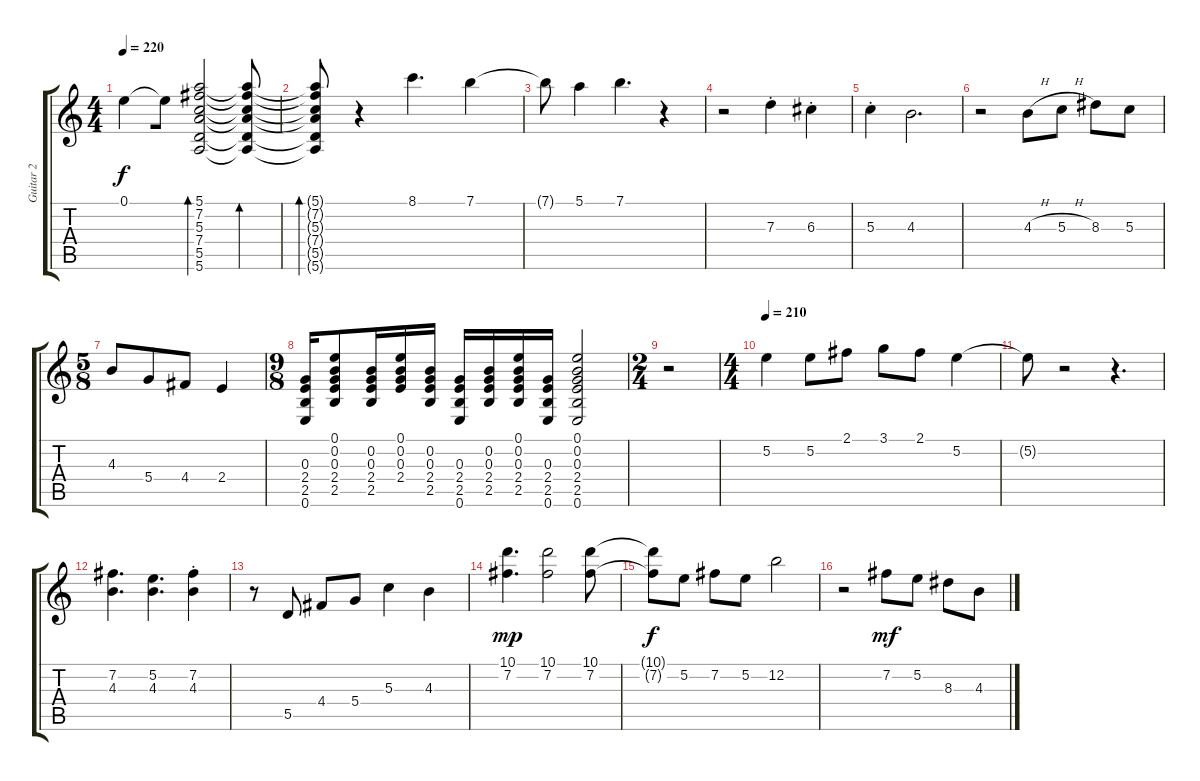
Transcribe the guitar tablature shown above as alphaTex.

\track ("Guitar 2" "Guitar 2") {instrument acousticguitarnylon}
\staff {score tabs}
\tuning (E4 B3 G3 D3 A2 E2) {hide}
\ts (4 4)
\tempo 220
\clef g2
\ks c
0.1{t}.4{dy f beam merge} 0.1{t}.8 (5.1 7.2 5.3 7.4 5.5 5.6).2{bd 60} (5.1{t} 7.2{t} 5.3{t} 7.4{t} 5.5{t} 5.6{t}).8{bd 60} |
(5.1{t} 7.2{t} 5.3{t} 7.4{t} 5.5{t} 5.6{t}).8{bd 60} r.4 8.1.4{d} 7.1.4 |
7.1{t}.8 5.1.4 7.1.4{d} r.4 |
r.2 7.3{st}.4 6.3{st}.4 |
5.3{st}.4 4.3.2{d} |
r.2 4.3{h}.8 5.3{h}.8 8.3.8 5.3.8 |
\ts (5 8)
4.3.8 5.4.8 4.4.8 2.4.4 |
\ts (9 8)
(0.3 2.4 2.5 0.6).16 (0.1 0.2 0.3 2.4 2.5).8 (0.2 0.3 2.4 2.5).16 (0.1 0.2 0.3 2.4).16 (0.2 0.3 2.4 2.5).16 (0.3 2.4 2.5 0.6).16 (0.2 0.3 2.4 2.5).16 (0.1 0.2 0.3 2.4 2.5).16 (0.3 2.4 2.5 0.6).16 (0.1 0.2 0.3 2.4 2.5 0.6).2 |
\ts (2 4)
r.2 |
\ts (4 4)
\tempo 210
5.2.4 5.2.8 2.1.8 3.1.8 2.1.8 5.2.4 |
5.2{t}.8 r.2 r.4{d} |
(7.2 4.3).4{d} (5.2 4.3).4{d} (7.2 4.3{st}).4 |
r.8 5.5.8 4.4.8 5.4.8 5.3.4 4.3.4 |
(10.1 7.2).4{d dy mp} (10.1 7.2).2 (10.1 7.2).8 |
(10.1{t} 7.2{t}).8{dy f} 5.2.8 7.2.8 5.2.8 12.2.2 |
r.2 7.2.8{dy mf} 5.2.8 8.3.8 4.3.8
